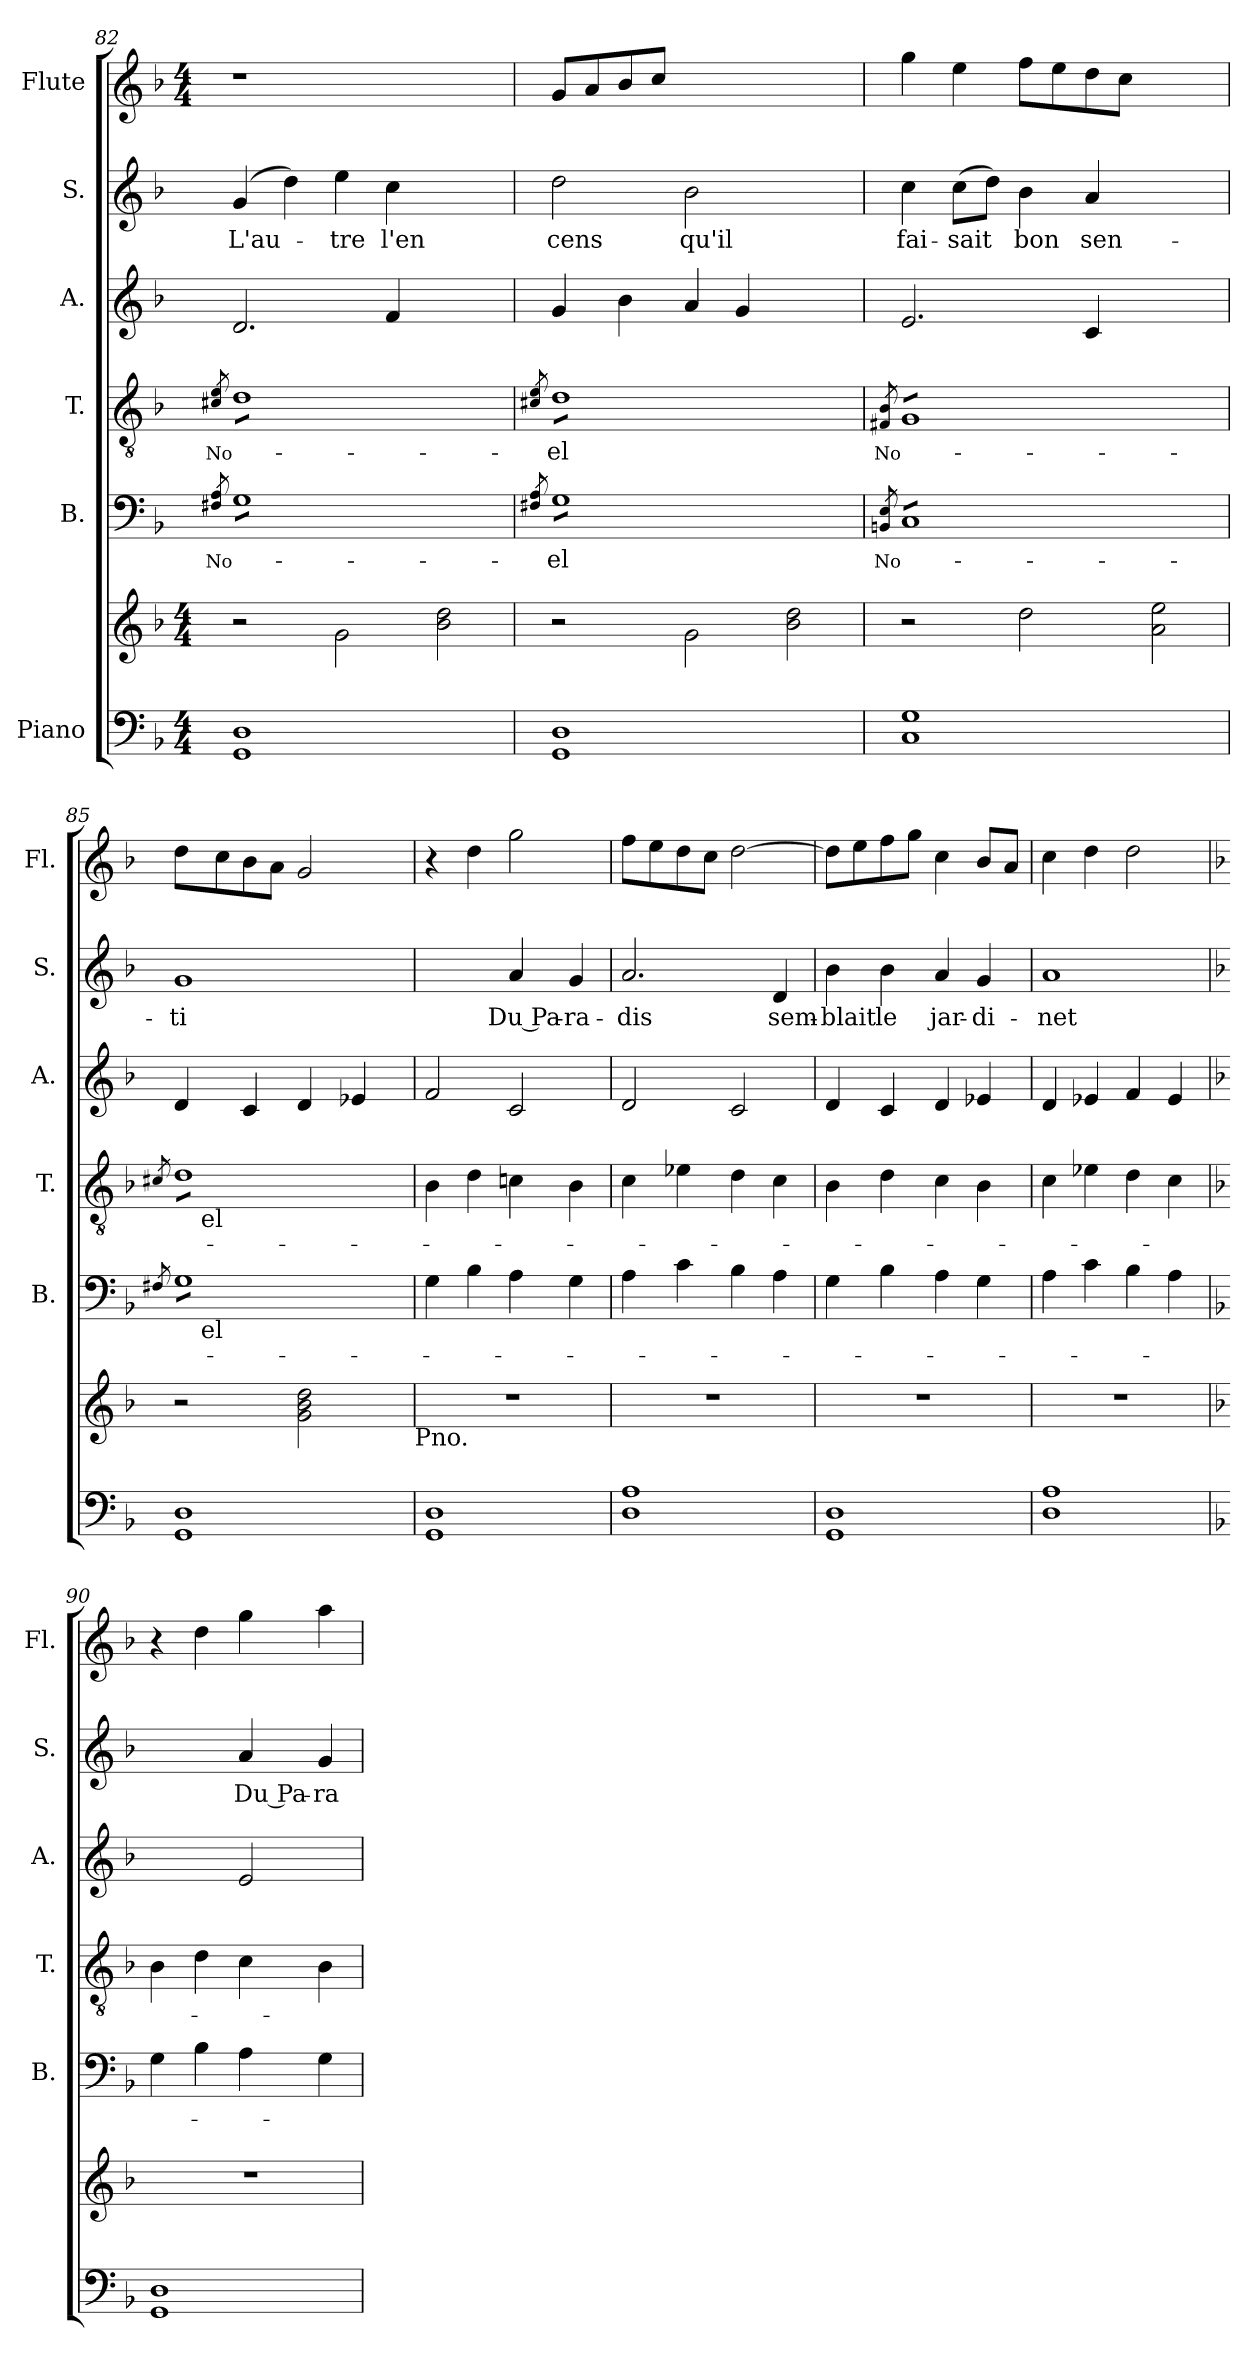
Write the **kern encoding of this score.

**kern	**kern	**kern	**text	**kern	**text	**kern	**kern	**text	**kern
*part6	*part6	*part5	*part5	*part4	*part4	*part3	*part2	*part2	*part1
*staff7	*staff6	*staff5	*staff5	*staff4	*staff4	*staff3	*staff2	*staff2	*staff1
*I"Piano	*	*I"B.	*	*I"T.	*	*I"A.	*I"S.	*	*I"Flute
*	*	*I'B.	*	*I'T.	*	*I'A.	*I'S.	*	*I'Fl.
*clefF4	*clefG2	*clefF4	*	*clefGv2	*	*clefG2	*clefG2	*	*clefG2
*k[b-]	*k[b-]	*k[b-]	*	*k[b-]	*	*k[b-]	*k[b-]	*	*k[b-]
*F:	*F:	*F:	*	*F:	*	*F:	*F:	*	*F:
*M4/4	*M4/4	*	*	*	*	*	*	*	*M4/4
=82	=82	=82	=82	=82	=82	=82	=82	=82	=82
!	!	!	!LO:LY:b	!	!LO:LY:b	!	!	!	!
.	.	8qF#X/ 8qA/	No-	8qc#X/ 8qe/	No-	.	.	.	.
!	!	!	!	!	!	!	!	!LO:LY:b	!
*	*	*tremolo	*	*	*	*	*	*	*
*	*	*	*	*tremolo	*	*	*	*	*
1GG 1D	2r	8GL	.	8dL	.	2.d/	(<4g/	L'au-	1r
.	.	8G	.	8d	.	.	.	.	.
.	.	8G	.	8d	.	.	4dd\)	.	.
.	.	8G	.	8d	.	.	.	.	.
!	!	!	!	!	!	!	!	!LO:LY:b:cj	!
.	2g\	8G	.	8d	.	.	4ee\	-tre	.
.	.	8G	.	8d	.	.	.	.	.
!	!	!	!	!	!	!	!	!LO:LY:b:cj	!
.	.	8G	.	8d	.	4f/	4cc\	l'en	.
.	.	8GJ	.	8dJ	.	.	.	.	.
*	*	*	*	*Xtremolo	*	*	*	*	*
*	*	*Xtremolo	*	*	*	*	*	*	*
2ryy	2b-\ 2dd\	2ryy	.	2ryy	.	2ryy	2ryy	.	2ryy
=83	=83	=83	=83	=83	=83	=83	=83	=83	=83
.	.	8qF#X/ 8qA/	.	8qc#X/ 8qe/	.	.	.	.	.
!	!	!	!LO:LY:b:rj	!	!LO:LY:b:rj	!	!	!LO:LY:b:cj	!
*	*	*tremolo	*	*	*	*	*	*	*
*	*	*	*	*tremolo	*	*	*	*	*
1GG 1D	2r	8GL	-el	8dL	-el	4g/	2dd\	cens	8g/L
.	.	8G	.	8d	.	.	.	.	8a/
.	.	8G	.	8d	.	4b-\	.	.	8b-/
.	.	8G	.	8d	.	.	.	.	8cc/J
!	!	!	!	!	!	!	!	!LO:LY:b:cj	!
.	2g\	8G	.	8d	.	4a/	2b-\	qu'il	1ryy
.	.	8G	.	8d	.	.	.	.	.
.	.	8G	.	8d	.	4g/	.	.	.
.	.	8GJ	.	8dJ	.	.	.	.	.
*	*	*	*	*Xtremolo	*	*	*	*	*
*	*	*Xtremolo	*	*	*	*	*	*	*
2ryy	2b-\ 2dd\	2ryy	.	2ryy	.	2ryy	2ryy	.	.
=84	=84	=84	=84	=84	=84	=84	=84	=84	=84
!	!	!	!LO:LY:b	!	!LO:LY:b	!	!	!	!
.	.	8qBBn/ 8qE/	No-	8qF#X/ 8qB-/	No-	.	.	.	.
!	!	!	!	!	!	!	!	!LO:LY:b:cj	!
*	*	*tremolo	*	*	*	*	*	*	*
*	*	*	*	*tremolo	*	*	*	*	*
1G 1C	2r	8CL	.	8GL	.	2.e/	4cc\	fai-	4gg\
.	.	8C	.	8G	.	.	.	.	.
!	!	!	!	!	!	!	!	!LO:LY:b	!
.	.	8C	.	8G	.	.	(>8cc\L	-sait	4ee\
.	.	8C	.	8G	.	.	8dd\J)	.	.
!	!	!	!	!	!	!	!	!LO:LY:b:cj	!
.	2dd\	8C	.	8G	.	.	4b-\	bon	8ff\L
.	.	8C	.	8G	.	.	.	.	8ee\
!	!	!	!	!	!	!	!	!LO:LY:b:cj	!
.	.	8C	.	8G	.	4c/	4a/	sen-	8dd\
.	.	8CJ	.	8GJ	.	.	.	.	8cc\J
*	*	*	*	*Xtremolo	*	*	*	*	*
*	*	*Xtremolo	*	*	*	*	*	*	*
2ryy	2a\ 2ee\	2ryy	.	2ryy	.	2ryy	2ryy	.	2ryy
!!LO:LB:g=z
=85	=85	=85	=85	=85	=85	=85	=85	=85	=85
.	.	8qF#X/	.	8qc#X/	.	.	.	.	.
!	!	!	!	!	!	!	!	!LO:LY:b:cj	!
*	*	*^	*	*^	*	*	*	*	*
*	*	*tremolo	*	*	*	*	*	*	*	*	*
*	*	*	*	*	*tremolo	*	*	*	*	*	*
1D 1GG	2r	8GL	16ryy	.	8dL	16ryy	.	4d/	1g	-ti	8dd\L
.	.	.	64ryy	.	.	64ryy	.	.	.	.	.
!	!	!	!	!	!	!LO:TX:b:t=el	!	!	!	!	!
!	!	!	!LO:TX:b:t=el	!	!	!	!	!	!	!	!
.	.	.	2ryy	.	.	2ryy	.	.	.	.	.
.	.	8G	.	.	8d	.	.	.	.	.	8cc\
.	.	8G	.	.	8d	.	.	4c/	.	.	8b-\
.	.	8G	.	.	8d	.	.	.	.	.	8a\J
.	2g\ 2b-\ 2dd\	8G	.	.	8d	.	.	4d/	.	.	2g/
.	.	.	4ryy	.	.	4ryy	.	.	.	.	.
.	.	8G	.	.	8d	.	.	.	.	.	.
.	.	8G	.	.	8d	.	.	4e-X/	.	.	.
.	.	.	8ryy	.	.	8ryy	.	.	.	.	.
.	.	8GJ	.	.	8dJ	.	.	.	.	.	.
*	*	*	*	*	*Xtremolo	*	*	*	*	*	*
*	*	*Xtremolo	*	*	*	*	*	*	*	*	*
.	.	.	32.ryy	.	.	32.ryy	.	.	.	.	.
!	!LO:TX:b:t=Pno.	!	!	!	!	!	!	!	!	!	!
=86	=86	=86	=86	=86	=86	=86	=86	=86	=86	=86	=86
!	!	!	!	!	!LO:TX:b:t=Ah	!	!	!	!	!	!
!	!	!LO:TX:b:t=Ah	!	!	!	!	!	!	!	!	!
*	*	*v	*v	*	*	*	*	*	*	*	*
*	*	*	*	*v	*v	*	*	*	*	*
1D 1GG	1r	4G\	.	4B-\	.	2f/	2ryy	.	4r
.	.	4B-\	.	4d\	.	.	.	.	4dd\
!	!	!	!	!	!	!	!	!LO:LY:b:rj	!
.	.	4A\	.	4cn\	.	2c/	4a/	Du Pa-	2gg\
!	!	!	!	!	!	!	!	!LO:LY:b:cj	!
.	.	4G\	.	4B-\	.	.	4g/	-ra-	.
=87	=87	=87	=87	=87	=87	=87	=87	=87	=87
!	!	!	!	!	!	!	!	!LO:LY:b:cj	!
1A 1D	1r	4A\	.	4c\	.	2d/	2.a/	-dis	8ff\L
.	.	.	.	.	.	.	.	.	8ee\
.	.	4c\	.	4e-X\	.	.	.	.	8dd\
.	.	.	.	.	.	.	.	.	8cc\J
.	.	4B-\	.	4d\	.	2c/	.	.	[>2dd\
!	!	!	!	!	!	!	!	!LO:LY:b:cj	!
.	.	4A\	.	4c\	.	.	4d/	sem-	.
=88	=88	=88	=88	=88	=88	=88	=88	=88	=88
!	!	!	!	!	!	!	!	!LO:LY:b:cj	!
1D 1GG	1r	4G\	.	4B-\	.	4d/	4b-\	-blait	8dd\L]
.	.	.	.	.	.	.	.	.	8ee\
!	!	!	!	!	!	!	!	!LO:LY:b:cj	!
.	.	4B-\	.	4d\	.	4c/	4b-\	le	8ff\
.	.	.	.	.	.	.	.	.	8gg\J
!	!	!	!	!	!	!	!	!LO:LY:b:cj	!
.	.	4A\	.	4c\	.	4d/	4a/	jar-	4cc\
!	!	!	!	!	!	!	!	!LO:LY:b:cj	!
.	.	4G\	.	4B-\	.	4e-X/	4g/	-di-	8b-/L
.	.	.	.	.	.	.	.	.	8a/J
=89	=89	=89	=89	=89	=89	=89	=89	=89	=89
!	!	!	!	!	!	!	!	!LO:LY:b:cj	!
1A 1D	1r	4A\	.	4c\	.	4d/	1a	-net	4cc\
.	.	4c\	.	4e-X\	.	4e-X/	.	.	4dd\
.	.	4B-\	.	4d\	.	4f/	.	.	2dd\
.	.	4A\	.	4c\	.	4e-/	.	.	.
=90	=90	=90	=90	=90	=90	=90	=90	=90	=90
*	*	*	*	*	*	*k[b-]	*	*	*
*	*	*	*	*	*	*F:	*	*	*
1D 1GG	1r	4G\	.	4B-\	.	2ryy	2ryy	.	4r
.	.	4B-\	.	4d\	.	.	.	.	4dd\
!	!	!	!	!	!	!	!	!LO:LY:b:rj	!
.	.	4A\	.	4c\	.	2e/	4a/	Du Pa-	4gg\
!	!	!	!	!	!	!	!	!LO:LY:b:cj	!
.	.	4G\	.	4B-\	.	.	4g/	-ra-	4aa\
=	=	=	=	=	=	=	=	=	=
*-	*-	*-	*-	*-	*-	*-	*-	*-	*-
